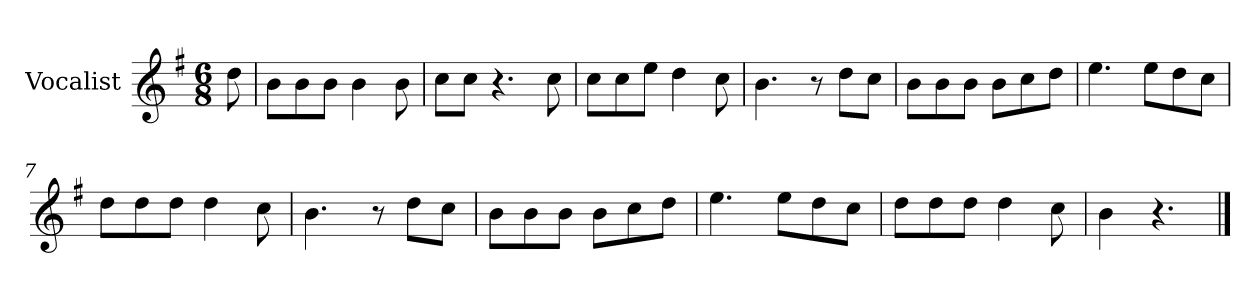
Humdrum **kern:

**kern
*part1
*staff1
*I"Vocalist
*k[f#]
*G:
*M6/8
=
8dd
=1
8bL
8b
8bJ
4b
8b
=2
8ccL
8ccJ
4.r
8cc
=3
8ccL
8cc
8eeJ
4dd
8cc
=4
4.b
8r
8ddL
8ccJ
=5
8bL
8b
8bJ
8bL
8cc
8ddJ
=6
4.ee
8eeL
8dd
8ccJ
=7
8ddL
8dd
8ddJ
4dd
8cc
=8
4.b
8r
8ddL
8ccJ
=9
8bL
8b
8bJ
8bL
8cc
8ddJ
=10
4.ee
8eeL
8dd
8ccJ
=11
8ddL
8dd
8ddJ
4dd
8cc
=12
4b
4.r
==
*-
